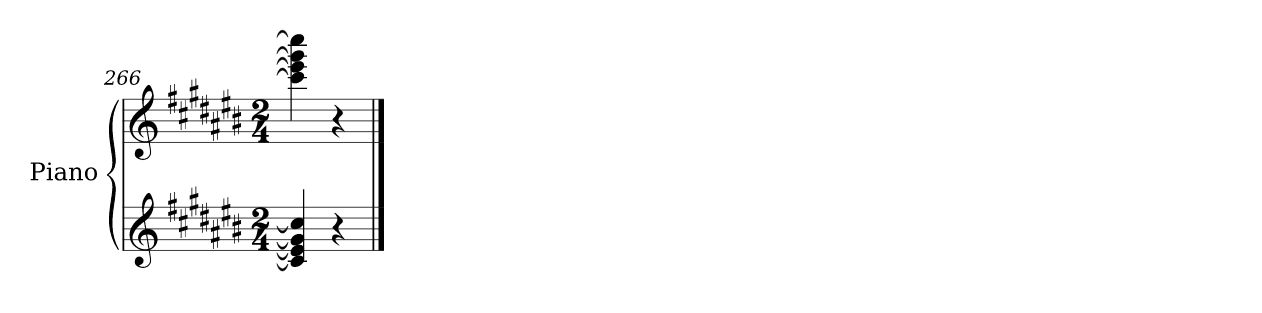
**kern	**kern
*part1	*part1
*staff2	*staff1
*I"Piano	*
*I'Pno.	*
*clefG2	*clefG2
*k[f#c#g#d#a#e#b#]	*k[f#c#g#d#a#e#b#]
*M2/4	*M2/4
=266	=266
4c#/] 4e#/] 4g#/] 4cc#/]	4ccc#\] 4eee#\] 4ggg#\] 4cccc#\]
4r	4r
==	==
*-	*-
